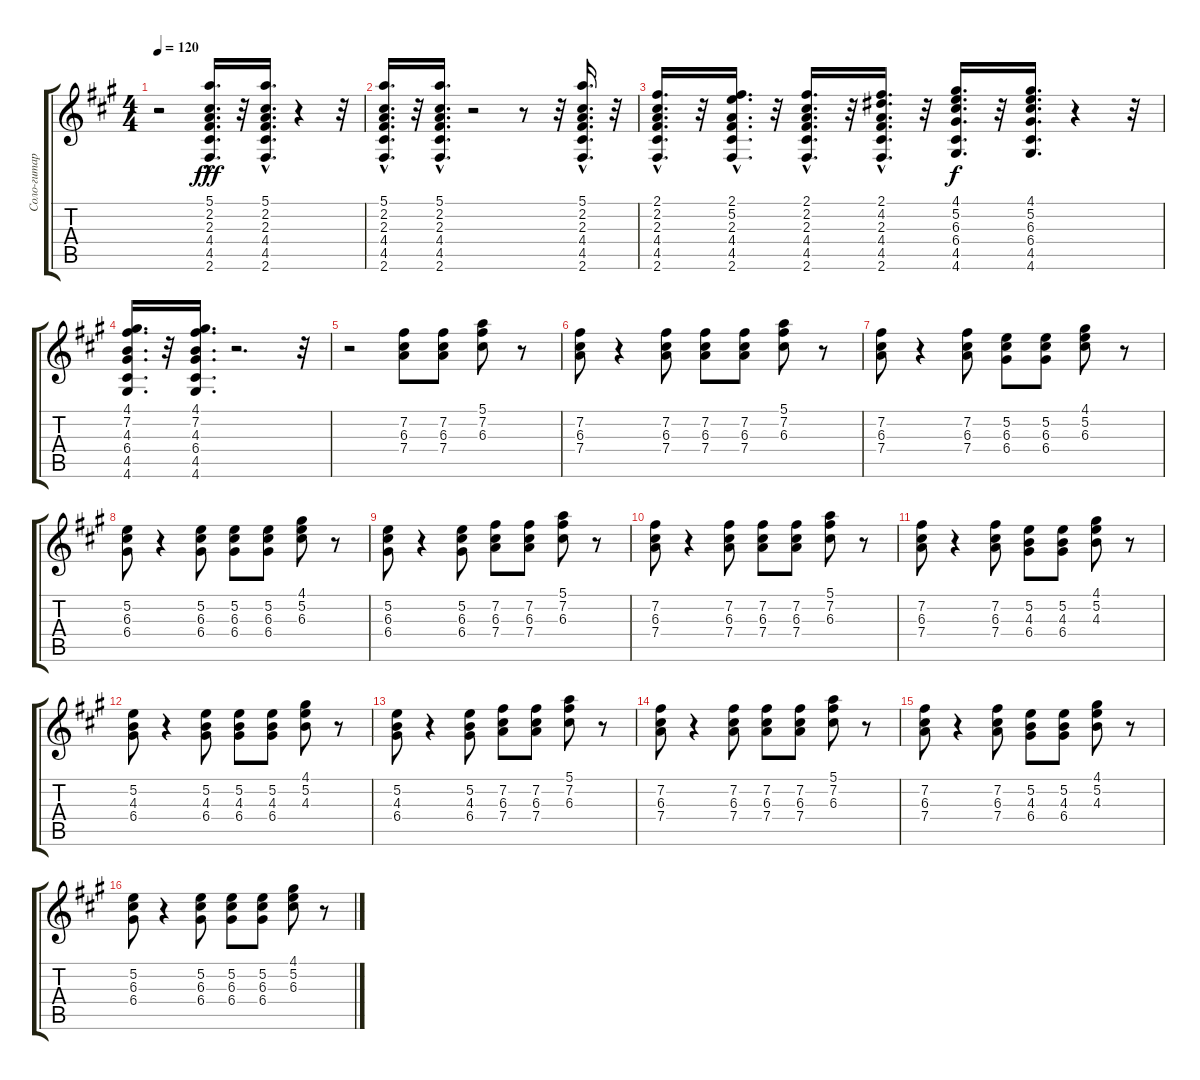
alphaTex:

\track ("Соло-гитара" "Соло-гитар") {instrument overdrivenguitar}
\staff {score tabs}
\tuning (E4 B3 G3 D3 A2 E2) {hide}
\ts (4 4)
\tempo 120
\clef g2
\ks f#minor
r.2{dy f} (5.1{hac} 2.2 2.3 4.4 4.5 2.6).16{d dy fff} r.32 (5.1{hac} 2.2 2.3 4.4 4.5 2.6).16{d} r.4 r.32 |
(5.1{hac} 2.2 2.3 4.4 4.5 2.6).16{d} r.32 (5.1{hac} 2.2 2.3 4.4 4.5 2.6).16{d} r.2 r.8 r.32 (5.1{hac} 2.2 2.3 4.4 4.5 2.6).16{d} r.32 |
(2.1{hac} 2.2 2.3 4.4 4.5 2.6).16{d} r.32 (2.1{hac} 5.2 2.3 4.4 4.5 2.6).16{d} r.32 (2.1 2.2{hac} 2.3 4.4 4.5 2.6).16{d} r.32 (2.1 4.2{hac} 2.3 4.4 4.5 2.6).16{d} r.32 (4.1 5.2 6.3 6.4 4.5 4.6).16{d dy f} r.32 (4.1 5.2 6.3 6.4 4.5 4.6).16{d} r.4 r.32 |
(4.1 7.2 4.3 6.4 4.5 4.6).16{d} r.32 (4.1 7.2 4.3 6.4 4.5 4.6).16{d} r.2{d} r.32 |
r.2 (7.2 6.3 7.4).8 (7.2 6.3 7.4).8 (5.1 7.2 6.3).8 r.8 |
(7.2 6.3 7.4).8 r.4 (7.2 6.3 7.4).8 (7.2 6.3 7.4).8 (7.2 6.3 7.4).8 (5.1 7.2 6.3).8 r.8 |
(7.2 6.3 7.4).8 r.4 (7.2 6.3 7.4).8 (5.2 6.3 6.4).8 (5.2 6.3 6.4).8 (4.1 5.2 6.3).8 r.8 |
(5.2 6.3 6.4).8 r.4 (5.2 6.3 6.4).8 (5.2 6.3 6.4).8 (5.2 6.3 6.4).8 (4.1 5.2 6.3).8 r.8 |
(5.2 6.3 6.4).8 r.4 (5.2 6.3 6.4).8 (7.2 6.3 7.4).8 (7.2 6.3 7.4).8 (5.1 7.2 6.3).8 r.8 |
(7.2 6.3 7.4).8 r.4 (7.2 6.3 7.4).8 (7.2 6.3 7.4).8 (7.2 6.3 7.4).8 (5.1 7.2 6.3).8 r.8 |
(7.2 6.3 7.4).8 r.4 (7.2 6.3 7.4).8 (5.2 4.3 6.4).8 (5.2 4.3 6.4).8 (4.1 5.2 4.3).8 r.8 |
(5.2 4.3 6.4).8 r.4 (5.2 4.3 6.4).8 (5.2 4.3 6.4).8 (5.2 4.3 6.4).8 (4.1 5.2 4.3).8 r.8 |
(5.2 4.3 6.4).8 r.4 (5.2 4.3 6.4).8 (7.2 6.3 7.4).8 (7.2 6.3 7.4).8 (5.1 7.2 6.3).8 r.8 |
(7.2 6.3 7.4).8 r.4 (7.2 6.3 7.4).8 (7.2 6.3 7.4).8 (7.2 6.3 7.4).8 (5.1 7.2 6.3).8 r.8 |
(7.2 6.3 7.4).8 r.4 (7.2 6.3 7.4).8 (5.2 4.3 6.4).8 (5.2 4.3 6.4).8 (4.1 5.2 4.3).8 r.8 |
(5.2 6.3 6.4).8 r.4 (5.2 6.3 6.4).8 (5.2 6.3 6.4).8 (5.2 6.3 6.4).8 (4.1 5.2 6.3).8 r.8
